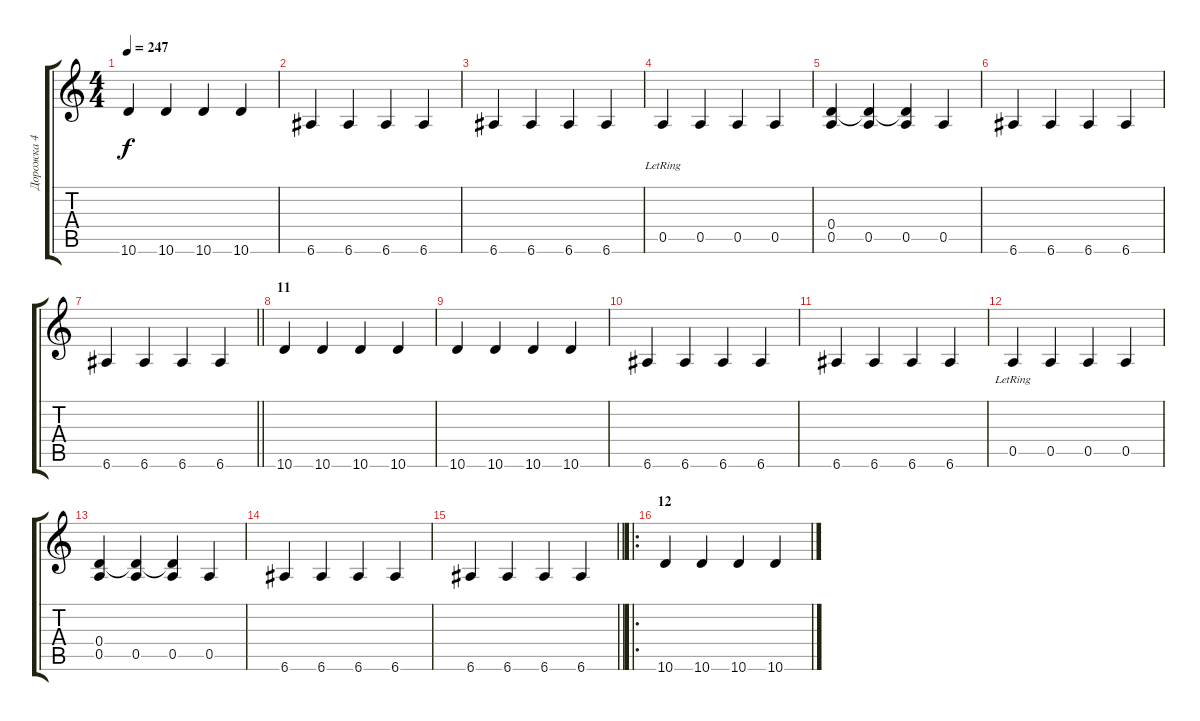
\track ("Дорожка 4" "Дорожка 4") {instrument electricbassfinger}
\staff {score tabs}
\tuning (E4 B3 G3 D3 A2 E2) {hide}
\ts (4 4)
\tempo 247
\clef g2
\ks c
10.6.4{dy f} 10.6.4 10.6.4 10.6.4 |
6.6.4 6.6.4 6.6.4 6.6.4 |
6.6.4 6.6.4 6.6.4 6.6.4 |
0.5{lr}.4 0.5.4 0.5.4 0.5.4 |
(0.4 0.5).4 (0.4{t} 0.5).4 (0.4{t} 0.5).4 0.5.4 |
6.6.4 6.6.4 6.6.4 6.6.4 |
\barLineRight lightlight
6.6.4 6.6.4 6.6.4 6.6.4 |
\section ("" "11")
10.6.4 10.6.4 10.6.4 10.6.4 |
10.6.4 10.6.4 10.6.4 10.6.4 |
6.6.4 6.6.4 6.6.4 6.6.4 |
6.6.4 6.6.4 6.6.4 6.6.4 |
0.5{lr}.4 0.5.4 0.5.4 0.5.4 |
(0.4 0.5).4 (0.4{t} 0.5).4 (0.4{t} 0.5).4 0.5.4 |
6.6.4 6.6.4 6.6.4 6.6.4 |
\barLineRight lightlight
6.6.4 6.6.4 6.6.4 6.6.4 |
\ro
\section ("" "12")
10.6.4 10.6.4 10.6.4 10.6.4
